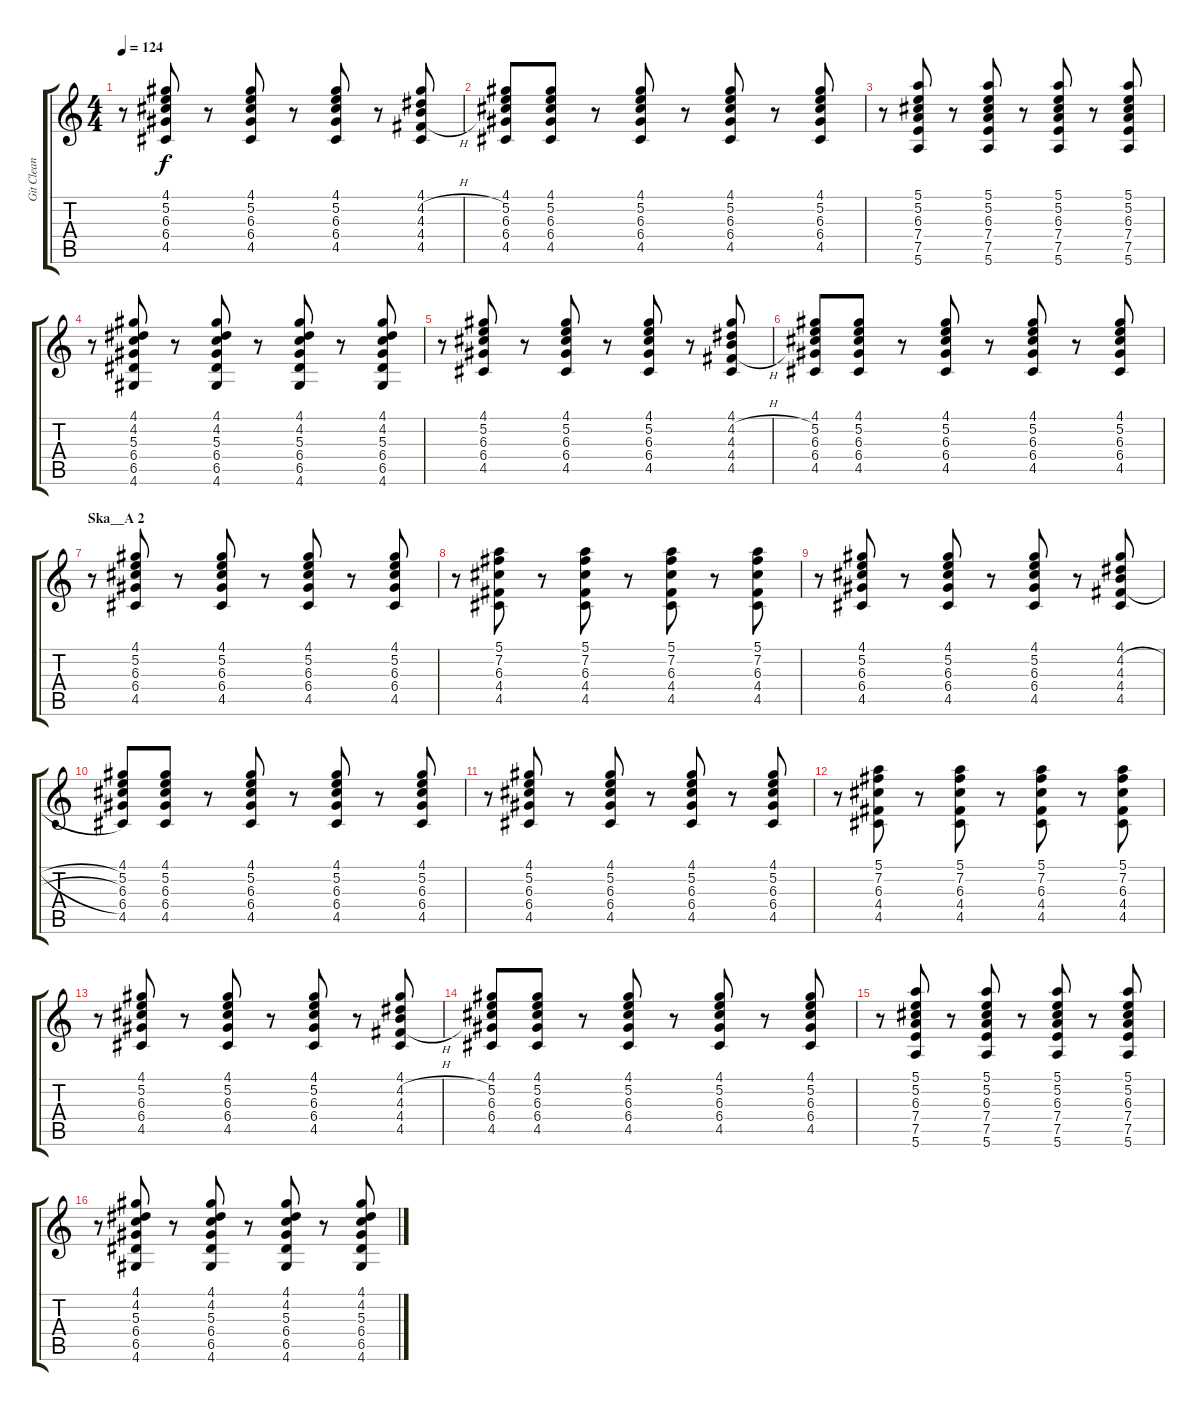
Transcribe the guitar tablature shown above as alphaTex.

\track ("Git Clean" "Git Clean") {instrument electricguitarclean}
\staff {score tabs}
\tuning (E4 B3 G3 D3 A2 E2) {hide}
\ts (4 4)
\tempo 124
\clef g2
\ks c
r.8{dy f} (4.1 5.2 6.3 6.4 4.5).8 r.8 (4.1 5.2 6.3 6.4 4.5).8 r.8 (4.1 5.2 6.3 6.4 4.5).8 r.8 (4.1 4.2{h} 4.3{h} 4.4{h} 4.5).8 |
(4.1 5.2 6.3 6.4 4.5).8 (4.1 5.2 6.3 6.4 4.5).8 r.8 (4.1 5.2 6.3 6.4 4.5).8 r.8 (4.1 5.2 6.3 6.4 4.5).8 r.8 (4.1 5.2 6.3 6.4 4.5).8 |
r.8 (5.1 5.2 6.3 7.4 7.5 5.6).8 r.8 (5.1 5.2 6.3 7.4 7.5 5.6).8 r.8 (5.1 5.2 6.3 7.4 7.5 5.6).8 r.8 (5.1 5.2 6.3 7.4 7.5 5.6).8 |
r.8 (4.1 4.2 5.3 6.4 6.5 4.6).8 r.8 (4.1 4.2 5.3 6.4 6.5 4.6).8 r.8 (4.1 4.2 5.3 6.4 6.5 4.6).8 r.8 (4.1 4.2 5.3 6.4 6.5 4.6).8 |
r.8 (4.1 5.2 6.3 6.4 4.5).8 r.8 (4.1 5.2 6.3 6.4 4.5).8 r.8 (4.1 5.2 6.3 6.4 4.5).8 r.8 (4.1 4.2{h} 4.3{h} 4.4{h} 4.5).8 |
(4.1 5.2 6.3 6.4 4.5).8 (4.1 5.2 6.3 6.4 4.5).8 r.8 (4.1 5.2 6.3 6.4 4.5).8 r.8 (4.1 5.2 6.3 6.4 4.5).8 r.8 (4.1 5.2 6.3 6.4 4.5).8 |
\section ("" "Ska__A 2")
r.8 (4.1 5.2 6.3 6.4 4.5).8 r.8 (4.1 5.2 6.3 6.4 4.5).8 r.8 (4.1 5.2 6.3 6.4 4.5).8 r.8 (4.1 5.2 6.3 6.4 4.5).8 |
r.8 (5.1 7.2 6.3 4.4 4.5).8 r.8 (5.1 7.2 6.3 4.4 4.5).8 r.8 (5.1 7.2 6.3 4.4 4.5).8 r.8 (5.1 7.2 6.3 4.4 4.5).8 |
r.8 (4.1 5.2 6.3 6.4 4.5).8 r.8 (4.1 5.2 6.3 6.4 4.5).8 r.8 (4.1 5.2 6.3 6.4 4.5).8 r.8 (4.1 4.2{h} 4.3{h} 4.4{h} 4.5).8 |
(4.1 5.2 6.3 6.4 4.5).8 (4.1 5.2 6.3 6.4 4.5).8 r.8 (4.1 5.2 6.3 6.4 4.5).8 r.8 (4.1 5.2 6.3 6.4 4.5).8 r.8 (4.1 5.2 6.3 6.4 4.5).8 |
r.8 (4.1 5.2 6.3 6.4 4.5).8 r.8 (4.1 5.2 6.3 6.4 4.5).8 r.8 (4.1 5.2 6.3 6.4 4.5).8 r.8 (4.1 5.2 6.3 6.4 4.5).8 |
r.8 (5.1 7.2 6.3 4.4 4.5).8 r.8 (5.1 7.2 6.3 4.4 4.5).8 r.8 (5.1 7.2 6.3 4.4 4.5).8 r.8 (5.1 7.2 6.3 4.4 4.5).8 |
r.8 (4.1 5.2 6.3 6.4 4.5).8 r.8 (4.1 5.2 6.3 6.4 4.5).8 r.8 (4.1 5.2 6.3 6.4 4.5).8 r.8 (4.1 4.2{h} 4.3{h} 4.4{h} 4.5).8 |
(4.1 5.2 6.3 6.4 4.5).8 (4.1 5.2 6.3 6.4 4.5).8 r.8 (4.1 5.2 6.3 6.4 4.5).8 r.8 (4.1 5.2 6.3 6.4 4.5).8 r.8 (4.1 5.2 6.3 6.4 4.5).8 |
r.8 (5.1 5.2 6.3 7.4 7.5 5.6).8 r.8 (5.1 5.2 6.3 7.4 7.5 5.6).8 r.8 (5.1 5.2 6.3 7.4 7.5 5.6).8 r.8 (5.1 5.2 6.3 7.4 7.5 5.6).8 |
r.8 (4.1 4.2 5.3 6.4 6.5 4.6).8 r.8 (4.1 4.2 5.3 6.4 6.5 4.6).8 r.8 (4.1 4.2 5.3 6.4 6.5 4.6).8 r.8 (4.1 4.2 5.3 6.4 6.5 4.6).8
